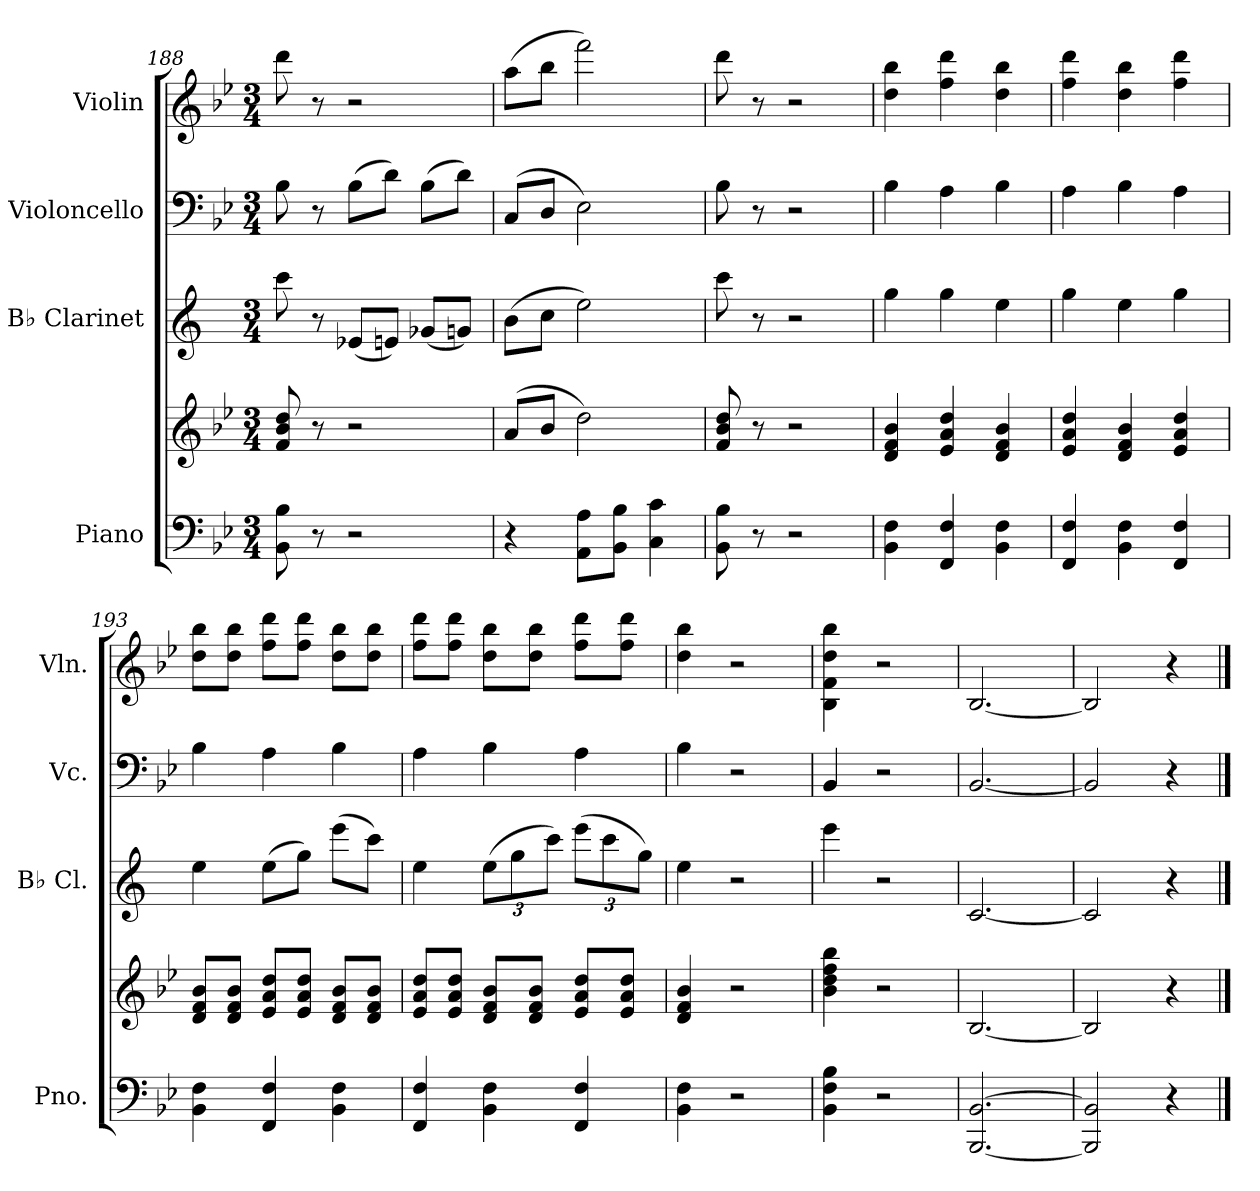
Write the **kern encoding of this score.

**kern	**kern	**kern	**kern	**kern
*part4	*part4	*part3	*part2	*part1
*staff5	*staff4	*staff3	*staff2	*staff1
*I"Piano	*	*I"B♭ Clarinet	*I"Violoncello	*I"Violin
*I'Pno.	*	*I'B♭ Cl.	*I'Vc.	*I'Vln.
*clefF4	*clefG2	*clefG2	*clefF4	*clefG2
*	*	*ITrd1c2	*	*
*k[b-e-]	*k[b-e-]	*k[b-e-]	*k[b-e-]	*k[b-e-]
*M3/4	*M3/4	*M3/4	*M3/4	*M3/4
=188	=188	=188	=188	=188
8BB-\ 8B-\	8f/ 8b-/ 8dd/	8bb-\	8B-\	8ddd\
8r	8r	8r	8r	8r
2r	2r	(8d-X/L	(8B-\L	2r
.	.	8dn/J)	8d\J)	.
.	.	(8f-X/L	(8B-\L	.
.	.	8fn/J)	8d\J)	.
=189	=189	=189	=189	=189
4r	(8a/L	(8a\L	(8C/L	(8aa\L
.	8b-/J	8b-\J	8D/J	8bb-\J
8AA\ 8A\L	2dd\)	2dd\)	2E-\)	2fff\)
8BB-\ 8B-\J	.	.	.	.
4C\ 4c\	.	.	.	.
=190	=190	=190	=190	=190
8BB-\ 8B-\	8f/ 8b-/ 8dd/	8bb-\	8B-\	8ddd\
8r	8r	8r	8r	8r
2r	2r	2r	2r	2r
=191	=191	=191	=191	=191
4BB-\ 4F\	4d/ 4f/ 4b-/	4ff\	4B-\	4dd\ 4bb-\
4FF/ 4F/	4e-/ 4a/ 4dd/	4ff\	4A\	4ff\ 4ddd\
4BB-\ 4F\	4d/ 4f/ 4b-/	4dd\	4B-\	4dd\ 4bb-\
!!LO:LB:g=z
=192	=192	=192	=192	=192
4FF/ 4F/	4e-/ 4a/ 4dd/	4ff\	4A\	4ff\ 4ddd\
4BB-\ 4F\	4d/ 4f/ 4b-/	4dd\	4B-\	4dd\ 4bb-\
4FF/ 4F/	4e-/ 4a/ 4dd/	4ff\	4A\	4ff\ 4ddd\
=193	=193	=193	=193	=193
4BB-\ 4F\	8d/ 8f/ 8b-/L	4dd\	4B-\	8dd\ 8bb-\L
.	8d/ 8f/ 8b-/J	.	.	8dd\ 8bb-\J
4FF/ 4F/	8e-/ 8a/ 8dd/L	(8dd\L	4A\	8ff\ 8ddd\L
.	8e-/ 8a/ 8dd/J	8ff\J)	.	8ff\ 8ddd\J
4BB-\ 4F\	8d/ 8f/ 8b-/L	(8ddd\L	4B-\	8dd\ 8bb-\L
.	8d/ 8f/ 8b-/J	8bb-\J)	.	8dd\ 8bb-\J
=194	=194	=194	=194	=194
4FF/ 4F/	8e-/ 8a/ 8dd/L	4dd\	4A\	8ff\ 8ddd\L
.	8e-/ 8a/ 8dd/J	.	.	8ff\ 8ddd\J
*	*	*Xbrackettup	*	*
4BB-\ 4F\	8d/ 8f/ 8b-/L	(12dd\L	4B-\	8dd\ 8bb-\L
.	.	12ff\	.	.
.	8d/ 8f/ 8b-/J	.	.	8dd\ 8bb-\J
.	.	12bb-\J)	.	.
4FF/ 4F/	8e-/ 8a/ 8dd/L	(12ddd\L	4A\	8ff\ 8ddd\L
.	.	12bb-\	.	.
.	8e-/ 8a/ 8dd/J	.	.	8ff\ 8ddd\J
.	.	12ff\J)	.	.
=195	=195	=195	=195	=195
4BB-\ 4F\	4d/ 4f/ 4b-/	4dd\	4B-\	4dd\ 4bb-\
2r	2r	2r	2r	2r
=196	=196	=196	=196	=196
4BB-\ 4F\ 4B-\	4b-\ 4dd\ 4ff\ 4bb-\	4ddd\	4BB-/	4B-\ 4f\ 4dd\ 4bb-\
2r	2r	2r	2r	2r
=197	=197	=197	=197	=197
[2.BBB-/ [2.BB-/	[2.B-/	[2.B-/	[2.BB-/	[2.B-/
=198	=198	=198	=198	=198
2BBB-/] 2BB-/]	2B-/]	2B-/]	2BB-/]	2B-/]
4r	4r	4r	4r	4r
==	==	==	==	==
*-	*-	*-	*-	*-
